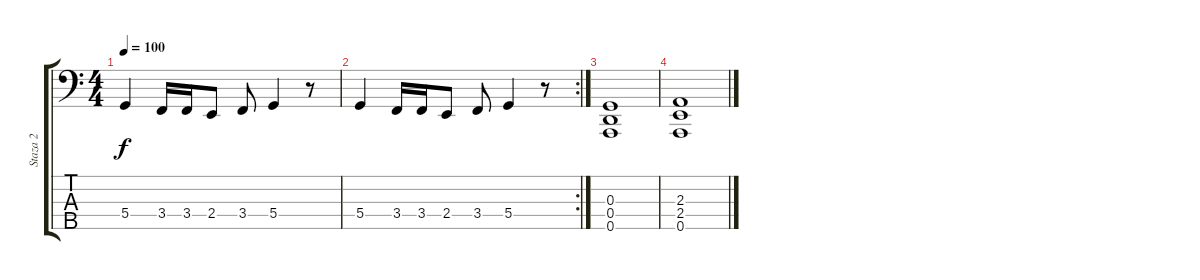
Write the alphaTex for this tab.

\track ("Staza 2" "Staza 2") {instrument slapbass1}
\staff {score tabs}
\tuning (F2 C2 G1 D1 A0) {hide}
\ts (4 4)
\tempo 100
\clef f4
\ks c
5.4.4{dy f} 3.4.16 3.4.16 2.4.8 3.4.8 5.4.4 r.8 |
\rc 2
5.4.4 3.4.16 3.4.16 2.4.8 3.4.8 5.4.4 r.8 |
(0.3 0.4 0.5).1 |
(2.3 2.4 0.5).1
